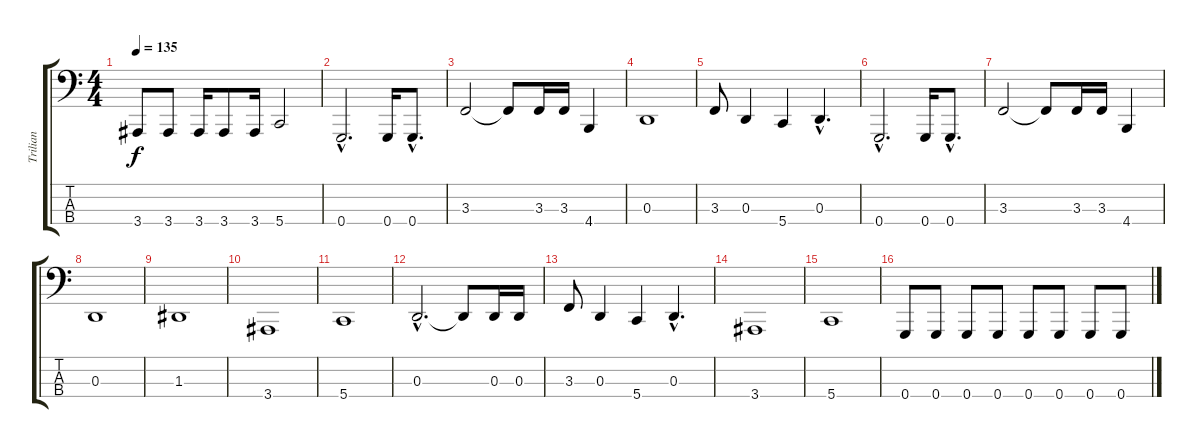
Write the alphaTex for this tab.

\track ("Trilian" "Trilian") {instrument electricbasspick}
\staff {score tabs}
\tuning (C2 G1 D1 G0) {hide}
\ts (4 4)
\tempo 135
\clef f4
\ks c
3.4.8{dy f} 3.4.8 3.4.16 3.4.8 3.4.16 5.4.2 |
0.4{hac}.2{d} 0.4.16 0.4{hac}.8{d} |
3.3.2 3.3{t}.8 3.3.16 3.3.16 4.4.4 |
0.3.1 |
3.3.8 0.3.4 5.4.4 0.3{hac}.4{d} |
0.4{hac}.2{d} 0.4.16 0.4{hac}.8{d} |
3.3.2 3.3{t}.8 3.3.16 3.3.16 4.4.4 |
0.3.1 |
1.3.1 |
3.4.1 |
5.4.1 |
0.3{hac}.2{d} 0.3{t}.8 0.3.16 0.3.16 |
3.3.8 0.3.4 5.4.4 0.3{hac}.4{d} |
3.4.1 |
5.4.1 |
0.4.8 0.4.8 0.4.8 0.4.8 0.4.8 0.4.8 0.4.8 0.4.8
